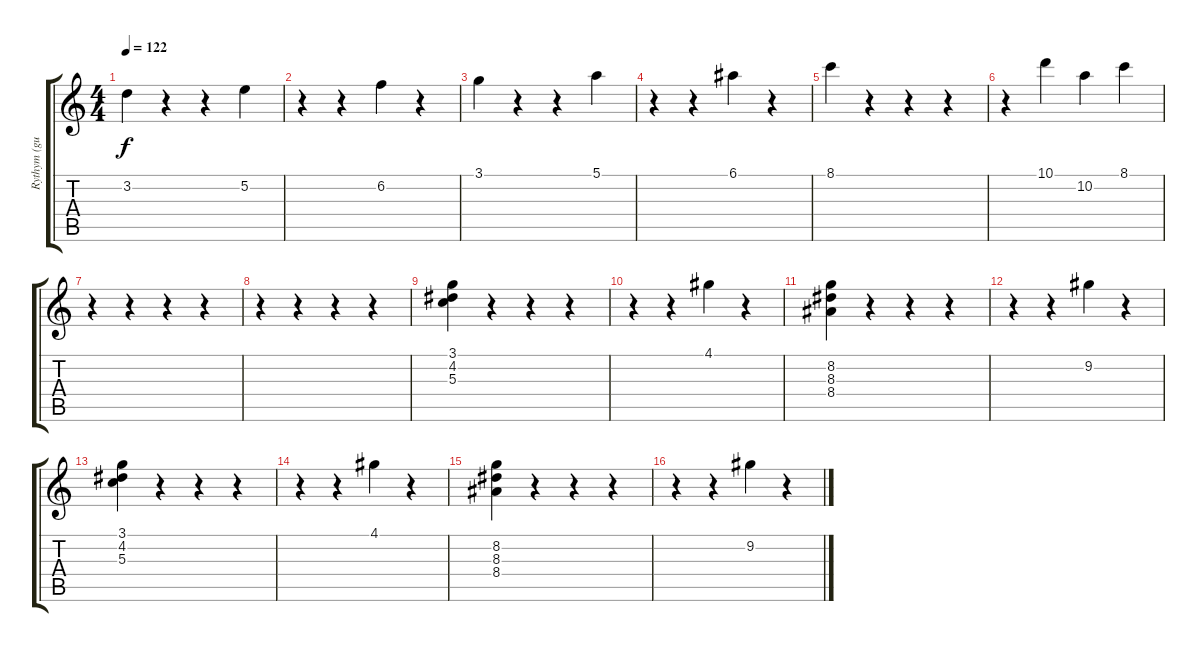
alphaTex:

\track ("Rythym (guitar)" "Rythym (gu") {instrument electricguitarjazz}
\staff {score tabs}
\tuning (E4 B3 G3 D3 A2 E2) {hide}
\ts (4 4)
\tempo 122
\clef g2
\ks c
3.2.4{dy f} r.4 r.4 5.2.4 |
r.4 r.4 6.2.4 r.4 |
3.1.4 r.4 r.4 5.1.4 |
r.4 r.4 6.1.4 r.4 |
8.1.4 r.4 r.4 r.4 |
r.4 10.1.4 10.2.4 8.1.4 |
r.4 r.4 r.4 r.4 |
r.4 r.4 r.4 r.4 |
(3.1 4.2 5.3).4 r.4 r.4 r.4 |
r.4 r.4 4.1.4 r.4 |
(8.2 8.3 8.4).4 r.4 r.4 r.4 |
r.4 r.4 9.2.4 r.4 |
(3.1 4.2 5.3).4 r.4 r.4 r.4 |
r.4 r.4 4.1.4 r.4 |
(8.2 8.3 8.4).4 r.4 r.4 r.4 |
r.4 r.4 9.2.4 r.4
